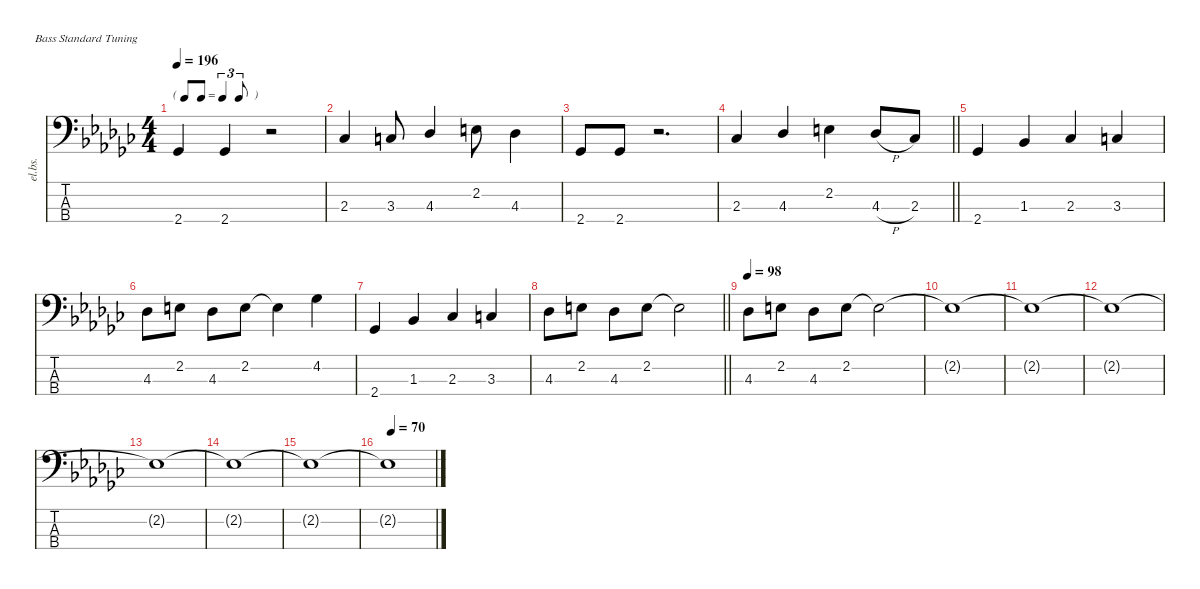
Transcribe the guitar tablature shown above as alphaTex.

\defaultSystemsLayout 4
\hideDynamics
\bracketExtendMode nobrackets
\otherSystemsTrackNameOrientation horizontal
\track ("Basse " "el.bs.") {defaultSystemsLayout 8 instrument electricbassfinger}
\staff {score tabs}
\tuning (G2 D2 A1 E1)
\ts (4 4)
\tf triplet8th
\tempo 196
\clef f4
\ks gb
2.4{acc b}.4{dy f beam Up} 2.4{acc b}.4{beam Up} r.2{beam Up} |
2.3{acc b}.4{beam Up} 3.3{acc forcenatural}.8{beam Up} 4.3{acc b}.4{beam Up} 2.2{acc forcenatural}.8{beam Down} 4.3{acc b}.4{beam Down} |
2.4{acc b}.8{beam Up} 2.4{acc b}.8{beam Up} r.2{d beam Up} |
\barLineRight lightlight
2.3{acc b}.4{beam Up} 4.3{acc b}.4{beam Up} 2.2{acc forcenatural}.4{beam Down} 4.3{h acc b}.8{beam Up} 2.3{acc b}.8{beam Up} |
2.4{acc b}.4{beam Up} 1.3{acc b}.4{beam Up} 2.3{acc b}.4{beam Up} 3.3{acc forcenatural}.4{beam Up} |
4.3{acc b}.8{beam Down} 2.2{acc forcenatural}.8{beam Down} 4.3{acc b}.8{beam Down} 2.2{acc forcenatural}.8{beam Down} 2.2{t acc forcenatural}.4{beam Down} 4.2{acc b}.4{beam Down} |
2.4{acc b}.4{beam Up} 1.3{acc b}.4{beam Up} 2.3{acc b}.4{beam Up} 3.3{acc forcenatural}.4{beam Up} |
\barLineRight lightlight
4.3{acc b}.8{beam Down} 2.2{acc forcenatural}.8{beam Down} 4.3{acc b}.8{beam Down} 2.2{acc forcenatural}.8{beam Down} 2.2{t acc forcenatural}.2{beam Down} |
\tempo 98
4.3{acc b}.8{beam Down} 2.2{acc forcenatural}.8{beam Down} 4.3{acc b}.8{beam Down} 2.2{acc forcenatural}.8{beam Down} 2.2{t acc forcenatural}.2{beam Down} |
2.2{t acc forcenatural}.1{beam Down} |
2.2{t acc forcenatural}.1{beam Down} |
2.2{t acc forcenatural}.1{beam Down} |
2.2{t acc forcenatural}.1{beam Down} |
2.2{t acc forcenatural}.1{beam Down} |
2.2{t acc forcenatural}.1{beam Down} |
\tempo (70 0.09375)
2.2{t acc forcenatural}.1{beam Down}
